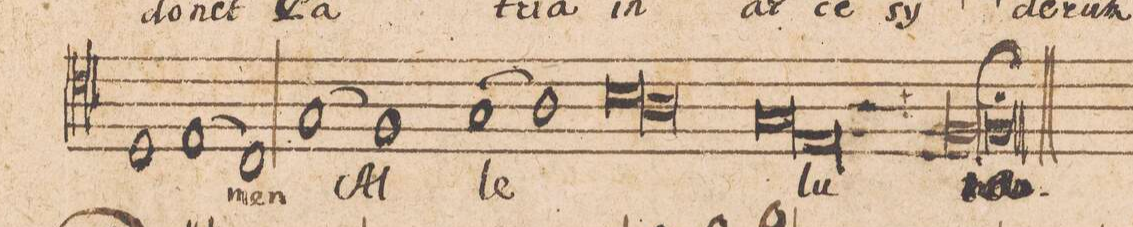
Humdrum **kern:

**kern	**text
*I"[Tenore II]	*
*clefC4	*
*k[b-]	*
*met(C|)	*
*M2/1	*
1D/	.
(>1E/	.
=126	=126
1C/)	-men
(>1G/	.
=127	=127
1F/)	Al-
(1G/	-le-
=128	=128
1A\)	.
*lig	*
1B-\	.
=129	=129
1A\	.
*Xlig	*
*lig	*
1G/	.
=130	=130
1E/	-lu-
*Xlig	*
*lig	*
0F/	-ia.
=131	=131
0F/;	.
*Xlig	*
==	==
*-	*-
